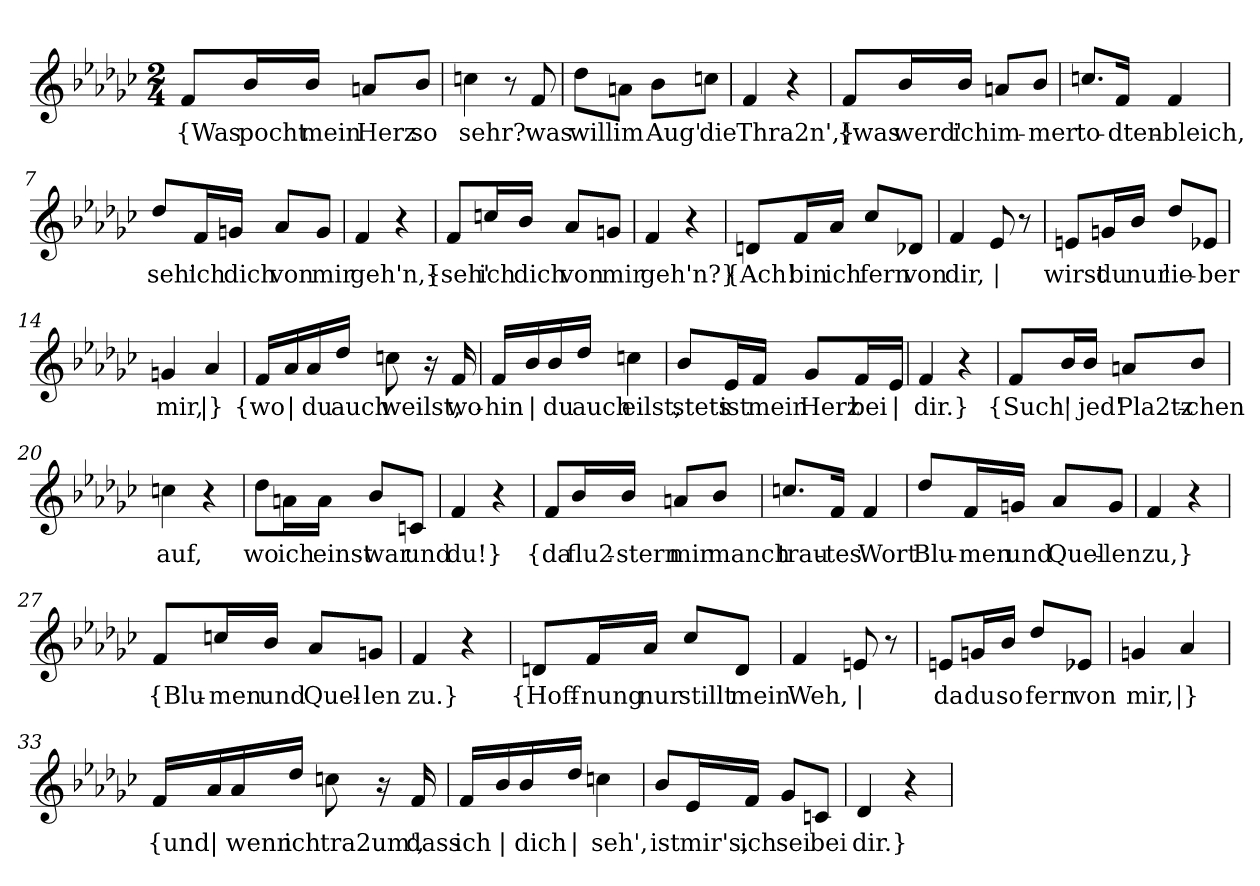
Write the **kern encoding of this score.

**kern	**text
*part1	*part1
*staff1	*staff1
*clefG2	*
*k[b-e-a-d-g-c-]	*
*M2/4	*
=1	=1
!	!LO:LY:b
8f/L	{Was
!	!LO:LY:b
16b-/L	pocht
!	!LO:LY:b
16b-/JJ	mein
!	!LO:LY:b
8an/L	Herz
!	!LO:LY:b
8b-/J	so
=2	=2
!	!LO:LY:b
4ccn\	sehr?
8r	.
!	!LO:LY:b
8f/	was
=3	=3
!	!LO:LY:b
8dd-\L	will
!	!LO:LY:b
8an\J	im
!	!LO:LY:b
8b-\L	Aug'
!	!LO:LY:b
8ccn\J	die
=4	=4
!	!LO:LY:b
4f/	Thra2n',}
4r	.
=5	=5
!	!LO:LY:b
8f/L	{was
!	!LO:LY:b
16b-/L	werd'
!	!LO:LY:b
16b-/JJ	ich
!	!LO:LY:b
8an/L	im-
!	!LO:LY:b
8b-/J	-mer
!!LO:LB:g=z
=6	=6
!	!LO:LY:b
8.ccn/L	to-
!	!LO:LY:b
16f/Jk	-dten-
!	!LO:LY:b
4f/	-bleich,
=7	=7
!	!LO:LY:b
8dd-/L	seh'
!	!LO:LY:b
16f/L	ich
!	!LO:LY:b
16gn/JJ	dich
!	!LO:LY:b
8a-/L	von
!	!LO:LY:b
8g/J	mir
=8	=8
!	!LO:LY:b
4f/	geh'n,}
4r	.
=9	=9
!	!LO:LY:b
8f/L	{seh'
!	!LO:LY:b
16ccn/L	ich
!	!LO:LY:b
16b-/JJ	dich
!	!LO:LY:b
8a-/L	von
!	!LO:LY:b
8gn/J	mir
=10	=10
!	!LO:LY:b
4f/	geh'n?}
4r	.
!!LO:LB:g=z
=11	=11
!	!LO:LY:b
8dn/L	{Ach!
!	!LO:LY:b
16f/L	bin
!	!LO:LY:b
16a-/JJ	ich
!	!LO:LY:b
8cc-/L	fern
!	!LO:LY:b
8d-X/J	von
=12	=12
!	!LO:LY:b
4f/	dir,
!	!LO:LY:b
8e-/	|
8r	.
=13	=13
!	!LO:LY:b
8en/L	wirst
!	!LO:LY:b
16gn/L	du
!	!LO:LY:b
16b-/JJ	nur
!	!LO:LY:b
8dd-/L	lie-
!	!LO:LY:b
8e-X/J	-ber
=14	=14
!	!LO:LY:b
4gn/	mir,
!	!LO:LY:b
4a-/	|}
=15	=15
!	!LO:LY:b
16f/LL	{wo
!	!LO:LY:b
16a-/	|
!	!LO:LY:b
16a-/	du
!	!LO:LY:b
16dd-/JJ	auch
!	!LO:LY:b
8ccn\	weilst,
16r	.
!	!LO:LY:b
16f/	wo-
!!LO:LB:g=z
=16	=16
!	!LO:LY:b
16f/LL	-hin
!	!LO:LY:b
16b-/	|
!	!LO:LY:b
16b-/	du
!	!LO:LY:b
16dd-/JJ	auch
!	!LO:LY:b
4ccn\	eilst,
=17	=17
!	!LO:LY:b
8b-/L	stets
!	!LO:LY:b
16e-/L	ist
!	!LO:LY:b
16f/JJ	mein
!	!LO:LY:b
8g-/L	Herz
!	!LO:LY:b
16f/L	bei
!	!LO:LY:b
16e-/JJ	|
=18	=18
!	!LO:LY:b
4f/	dir.}
4r	.
=19	=19
!	!LO:LY:b
8f/L	{Such'
!	!LO:LY:b
16b-/L	|
!	!LO:LY:b
16b-/JJ	jed'
!	!LO:LY:b
8an/L	Pla2tz-
!	!LO:LY:b
8b-/J	-chen
=20	=20
!	!LO:LY:b
4ccn\	auf,
4r	.
!!LO:LB:g=z
=21	=21
!	!LO:LY:b
8dd-\L	wo
!	!LO:LY:b
16an\L	ich
!	!LO:LY:b
16a\JJ	einst
!	!LO:LY:b
8b-/L	war
!	!LO:LY:b
8cn/J	und
=22	=22
!	!LO:LY:b
4f/	du!}
4r	.
=23	=23
!	!LO:LY:b
8f/L	{da
!	!LO:LY:b
16b-/L	flu2-
!	!LO:LY:b
16b-/JJ	-stern
!	!LO:LY:b
8an/L	mir
!	!LO:LY:b
8b-/J	manch
=24	=24
!	!LO:LY:b
8.ccn/L	trau-
!	!LO:LY:b
16f/Jk	-tes
!	!LO:LY:b
4f/	Wort
=25	=25
!	!LO:LY:b
8dd-/L	Blu-
!	!LO:LY:b
16f/L	-men
!	!LO:LY:b
16gn/JJ	und
!	!LO:LY:b
8a-/L	Quel-
!	!LO:LY:b
8g/J	-len
!!LO:LB:g=z
=26	=26
!	!LO:LY:b
4f/	zu,}
4r	.
=27	=27
!	!LO:LY:b
8f/L	{Blu-
!	!LO:LY:b
16ccn/L	-men
!	!LO:LY:b
16b-/JJ	und
!	!LO:LY:b
8a-/L	Quel-
!	!LO:LY:b
8gn/J	-len
=28	=28
!	!LO:LY:b
4f/	zu.}
4r	.
=29	=29
!	!LO:LY:b
8dn/L	{Hoff-
!	!LO:LY:b
16f/L	-nung
!	!LO:LY:b
16a-/JJ	nur
!	!LO:LY:b
8cc-/L	stillt
!	!LO:LY:b
8d/J	mein
=30	=30
!	!LO:LY:b
4f/	Weh,
!	!LO:LY:b
8en/	|
8r	.
=31	=31
!	!LO:LY:b
8en/L	da
!	!LO:LY:b
16gn/L	du
!	!LO:LY:b
16b-/JJ	so
!	!LO:LY:b
8dd-/L	fern
!	!LO:LY:b
8e-X/J	von
!!LO:LB:g=z
=32	=32
!	!LO:LY:b
4gn/	mir,
!	!LO:LY:b
4a-/	|}
=33	=33
!	!LO:LY:b
16f/LL	{und
!	!LO:LY:b
16a-/	|
!	!LO:LY:b
16a-/	wenn
!	!LO:LY:b
16dd-/JJ	ich
!	!LO:LY:b
8ccn\	tra2um',
16r	.
!	!LO:LY:b
16f/	dass
=34	=34
!	!LO:LY:b
16f/LL	ich
!	!LO:LY:b
16b-/	|
!	!LO:LY:b
16b-/	dich
!	!LO:LY:b
16dd-/JJ	|
!	!LO:LY:b
4ccn\	seh',
=35	=35
!	!LO:LY:b
8b-/L	ist
!	!LO:LY:b
16e-/L	mir's,
!	!LO:LY:b
16f/JJ	ich
!	!LO:LY:b
8g-/L	sei
!	!LO:LY:b
8cn/J	bei
=36	=36
!	!LO:LY:b
4d-/	dir.}
4r	.
=	=
*-	*-
